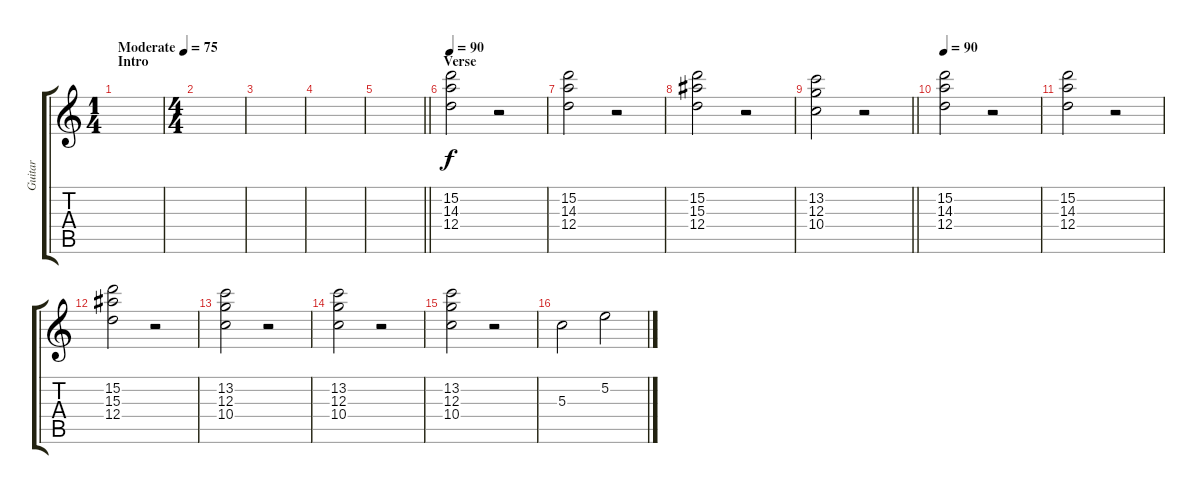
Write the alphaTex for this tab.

\track ("Guitar" "Guitar") {instrument acousticguitarsteel}
\staff {score tabs}
\tuning (E4 B3 G3 D3 A2 E2) {hide}
\ts (1 4)
\section ("" "Intro")
\tempo (75 "Moderate")
\clef g2
\ks c
|
\ts (4 4)
|
|
|
\barLineRight lightlight
|
\section ("" "Verse")
\tempo 90
(15.2 14.3 12.4).2 r.2 |
(15.2 14.3 12.4).2 r.2 |
(15.2 15.3 12.4).2 r.2 |
\barLineRight lightlight
(13.2 12.3 10.4).2 r.2 |
\tempo 90
(15.2 14.3 12.4).2 r.2 |
(15.2 14.3 12.4).2 r.2 |
(15.2 15.3 12.4).2 r.2 |
(13.2 12.3 10.4).2 r.2 |
(13.2 12.3 10.4).2 r.2 |
(13.2 12.3 10.4).2 r.2 |
5.3.2 5.2.2
